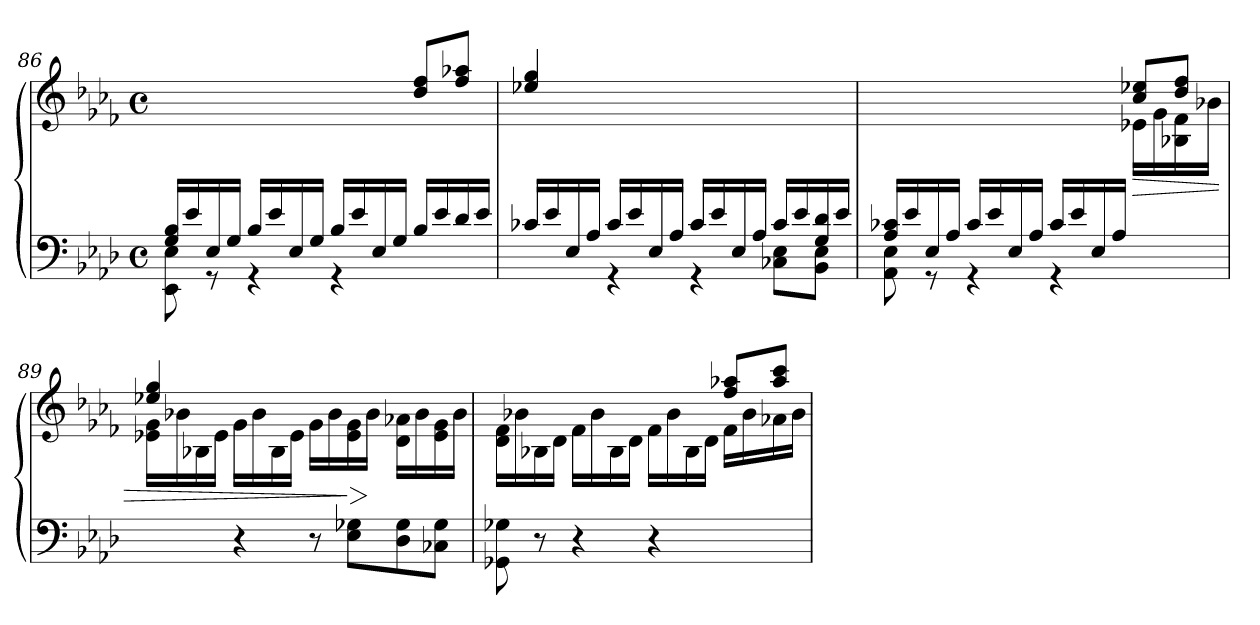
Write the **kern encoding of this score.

**kern	**kern	**dynam
*part1	*part1	*part1
*staff2	*staff1	*staff1/2
!!LO:LB:g=z
*clefF4	*clefG3	*
*k[b-e-a-d-]	*k[b-e-a-d-]	*
*M4/4	*M4/4	*
*met(c)	*met(c)	*
=86	=86	=86
*^	*	*
16G/ 16B-/LL	8EE-\ 8E-\	2.ryy	.
16e-/	.	.	.
16E-/	8rGG	.	.
16G/JJ	.	.	.
16B-/LL	4rGG	.	.
16e-/	.	.	.
16E-/	.	.	.
16G/JJ	.	.	.
16B-/LL	4rGG	.	.
16e-/	.	.	.
16E-/	.	.	.
16G/JJ	.	.	.
16B-/LL	4ryy	8b-/ 8dd-/L	.
16e-/	.	.	.
16d-/	.	8dd-/ 8ff-X/J	.
16e-/JJ	.	.	.
=87	=87	=87	=87
16c-X/LL	4ryy	4cc-X/ 4ee-/	.
16e-/	.	.	.
16E-/	.	.	.
16A-/JJ	.	.	.
16c-/LL	4rGG	2.ryy	.
16e-/	.	.	.
16E-/	.	.	.
16A-/JJ	.	.	.
16c-/LL	4rGG	.	.
16e-/	.	.	.
16E-/	.	.	.
16A-/JJ	.	.	.
16c-/LL	8C-X\ 8E-\L	.	.
16e-/	.	.	.
16G/ 16d-/	8BB-\ 8E-\J	.	.
16e-/JJ	.	.	.
!!LO:LB:g=z
=88	=88	=88	=88
*	*	*^	*
16A-/ 16c-X/LL	8AA-\ 8E-\	2.ryy	2.ryy	.
16e-/	.	.	.	.
16E-/	8rGG	.	.	.
16A-/JJ	.	.	.	.
16c-/LL	4rGG	.	.	.
16e-/	.	.	.	.
16E-/	.	.	.	.
16A-/JJ	.	.	.	.
16c-/LL	4rGG	.	.	.
16e-/	.	.	.	.
16E-/	.	.	.	.
16A-/JJ	.	.	.	.
!	!	!	!	!LO:HP:b
4ryy	4ryy	8a-/ 8cc-X/L	16c-X\LL	>
.	.	.	16e-\	.
.	.	8b-/ 8dd-/J	16G-X\ 16d-\	.
.	.	.	16g-X\JJ	.
*v	*v	*	*	*
=89	=89	=89	=89
4ryy	4cc-X/ 4ee-/	16c-X\ 16e-\LL	.
.	.	16g-X\	.
.	.	16G-X\	.
.	.	16c-\JJ	.
4r	2.ryy	16e-\LL	.
.	.	16g-\	.
.	.	16G-\	.
.	.	16c-\JJ	.
8r	.	16e-\LL	.
.	.	16g-\	.
!	!	!	!LO:HP:n=1:b
8E-\ 8G-X\L	.	16c-\ 16e-\	] >
.	.	16g-\JJ	]
8D-\ 8G-\	.	16B-\ 16f-X\LL	.
.	.	16g-\	.
8C-X\ 8G-\J	.	16c-\ 16e-\	.
.	.	16g-\JJ	.
!!LO:LB:g=z	!!
=90	=90	=90	=90
8GG-X\ 8G-X\	2.ryy	16B-\ 16d-\LL	.
.	.	16g-X\	.
8r	.	16G-X\	.
.	.	16B-\JJ	.
4r	.	16d-\LL	.
.	.	16g-\	.
.	.	16G-\	.
.	.	16B-\JJ	.
4r	.	16d-\LL	.
.	.	16g-\	.
.	.	16G-\	.
.	.	16B-\JJ	.
4ryy	8dd-/ 8ff-X/L	16d-\LL	.
.	.	16g-\	.
.	8ff-/ 8aa-/J	16f-X\	.
.	.	16g-\JJ	.
*	*v	*v	*
=	=	=
*-	*-	*-
